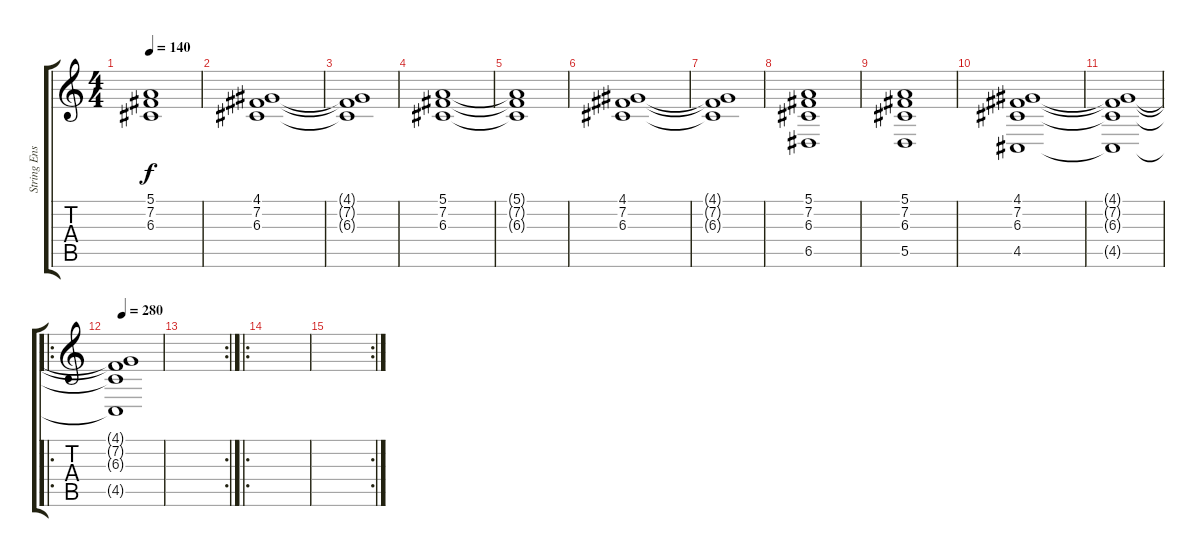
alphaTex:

\track ("String Ensemble" "String Ens") {instrument stringensemble1}
\staff {score tabs}
\tuning (E4 B3 G3 D3 A2 E2) {hide}
\ts (4 4)
\tempo 140
\clef g2
\ks c
(5.1{t} 7.2{t} 6.3{t}).1{dy f} |
(4.1 7.2 6.3).1 |
(4.1{t} 7.2{t} 6.3{t}).1 |
(5.1 7.2 6.3).1 |
(5.1{t} 7.2{t} 6.3{t}).1 |
(4.1 7.2 6.3).1 |
(4.1{t} 7.2{t} 6.3{t}).1 |
(5.1 7.2 6.3 6.5).1 |
(5.1 7.2 6.3 5.5).1 |
(4.1 7.2 6.3 4.5).1 |
(4.1{t} 7.2{t} 6.3{t} 4.5{t}).1 |
\ro
\tempo 280
(4.1{t} 7.2{t} 6.3{t} 4.5{t}).1 |
\rc 2
|
\ro
|
\rc 2
